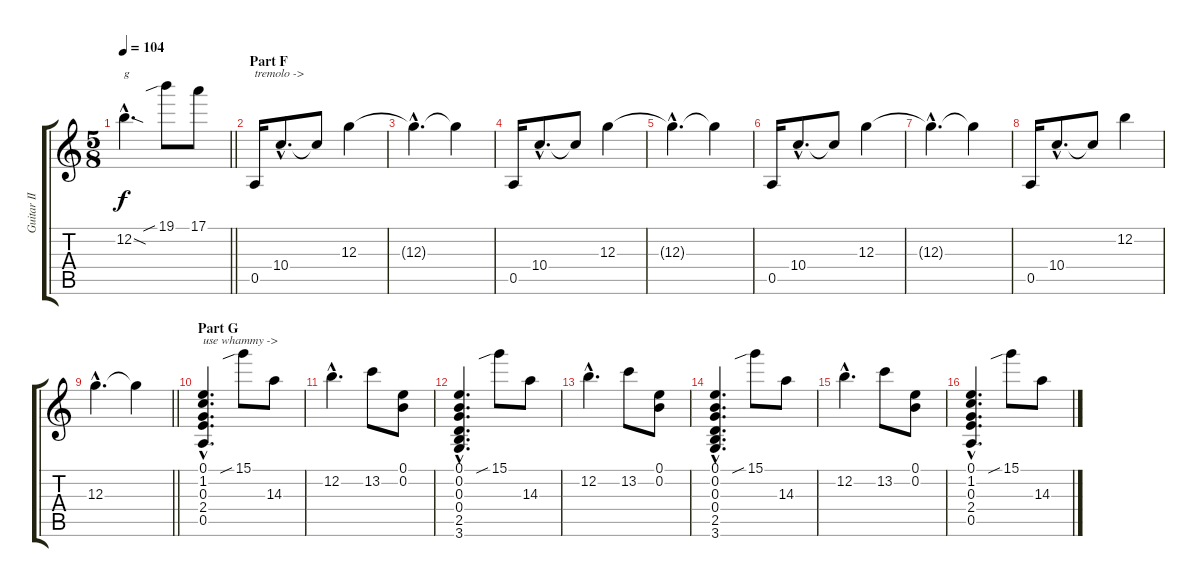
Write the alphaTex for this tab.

\track ("Guitar II (Sugizo)" "Guitar II ") {instrument distortionguitar}
\staff {score tabs}
\tuning (E4 B3 G3 D3 A2 E2) {hide}
\ts (5 8)
\tempo 104
\clef g2
\barLineRight lightlight
\ks c
12.2{sod hac}.4{d txt "g" dy f} 19.1{sib}.8 17.1.8 |
\section ("" "Part F")
0.5.16{txt "tremolo ->"} 10.4{hac}.8{d} 10.4{t}.8 12.3.4 |
12.3{hac t}.4{d} 12.3{t}.4 |
0.5.16 10.4{hac}.8{d} 10.4{t}.8 12.3.4 |
12.3{hac t}.4{d} 12.3{t}.4 |
0.5.16 10.4{hac}.8{d} 10.4{t}.8 12.3.4 |
12.3{hac t}.4{d} 12.3{t}.4 |
0.5.16 10.4{hac}.8{d} 10.4{t}.8 12.2.4 |
\barLineRight lightlight
12.3{hac}.4{d} 12.3{t}.4 |
\section ("" "Part G")
(0.1{hac} 1.2{hac} 0.3{hac} 2.4{hac} 0.5{hac}).4{d txt "use whammy ->"} 15.1{sib}.8 14.3.8 |
12.2{hac}.4{d} 13.2.8 (0.1 0.2).8 |
(0.1{hac} 0.2{hac} 0.3{hac} 0.4{hac} 2.5{hac} 3.6{hac}).4{d} 15.1{sib}.8 14.3.8 |
12.2{hac}.4{d} 13.2.8 (0.1 0.2).8 |
(0.1{hac} 0.2{hac} 0.3{hac} 0.4{hac} 2.5{hac} 3.6{hac}).4{d} 15.1{sib}.8 14.3.8 |
12.2{hac}.4{d} 13.2.8 (0.1 0.2).8 |
(0.1{hac} 1.2{hac} 0.3{hac} 2.4{hac} 0.5{hac}).4{d} 15.1{sib}.8 14.3.8
